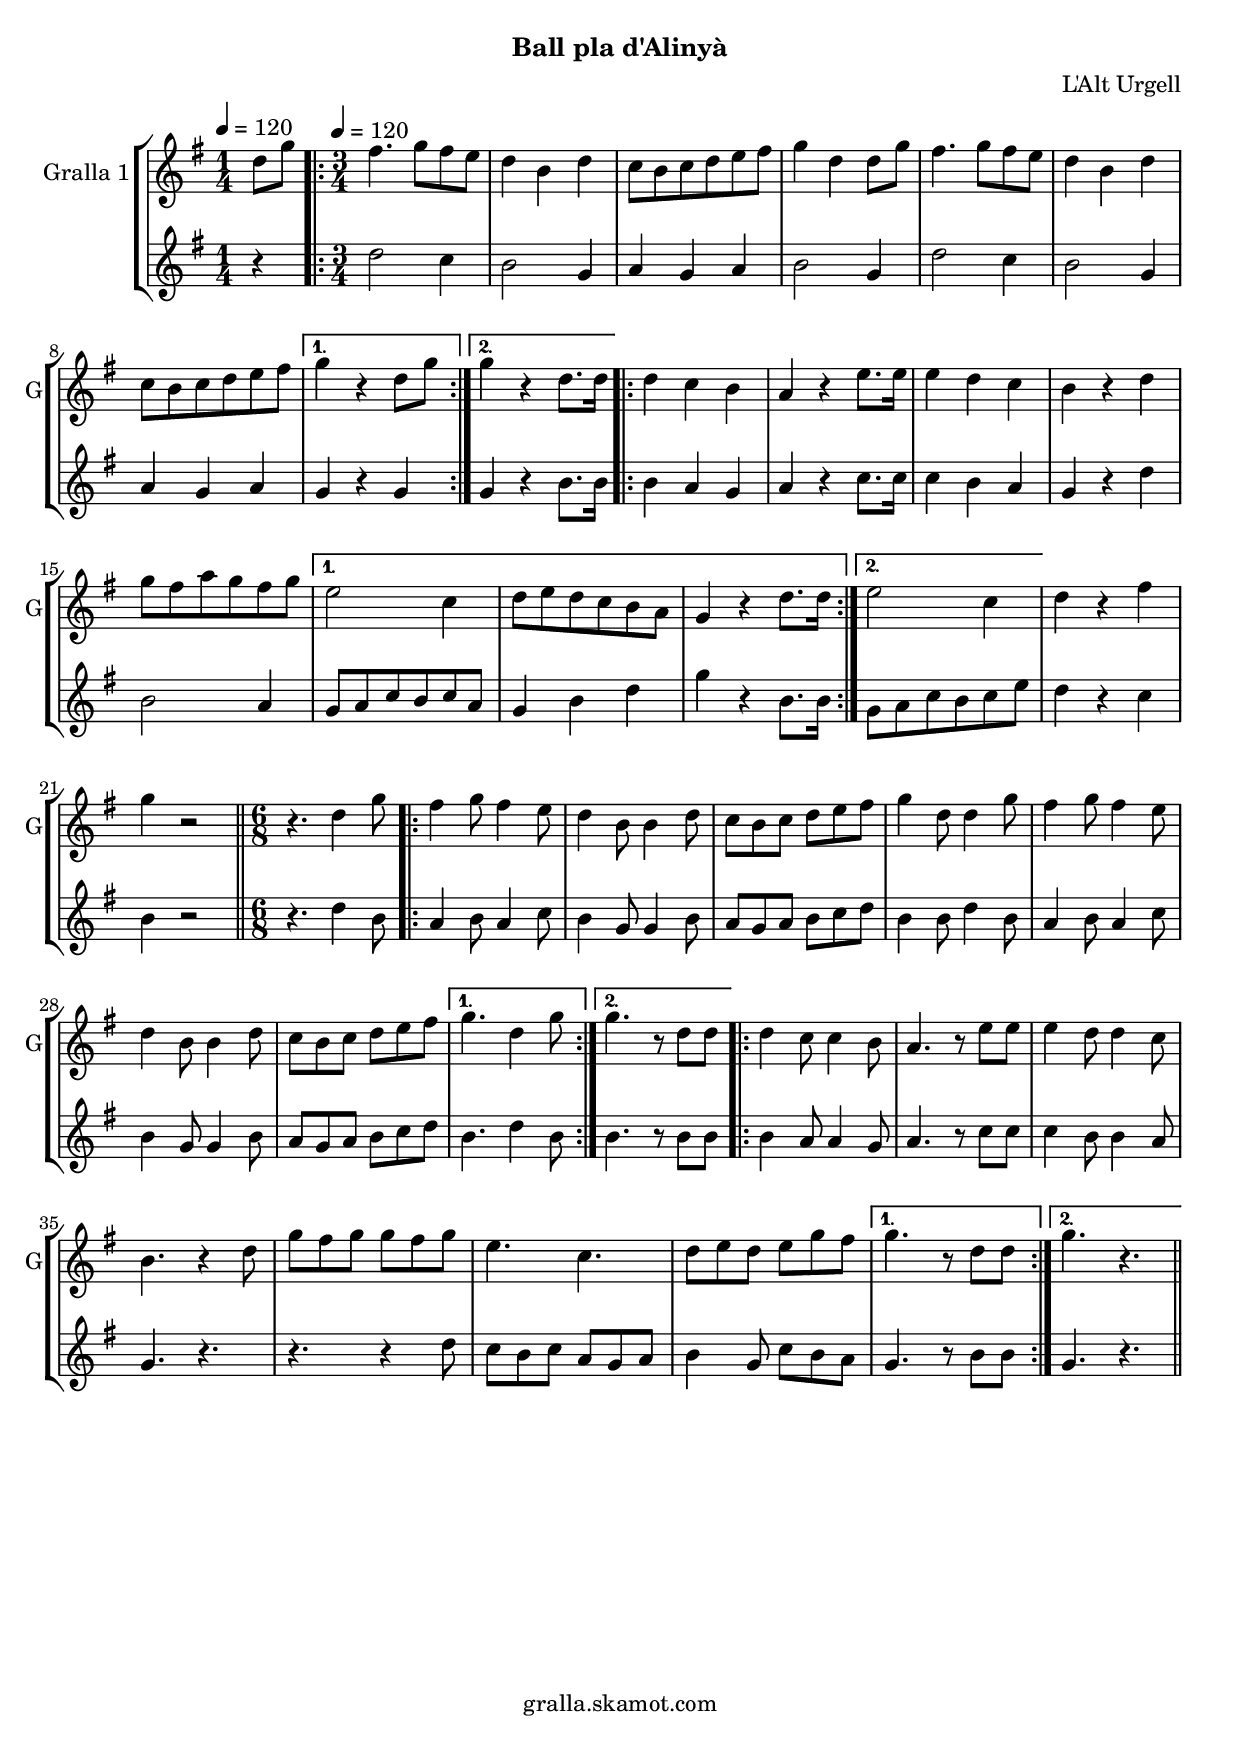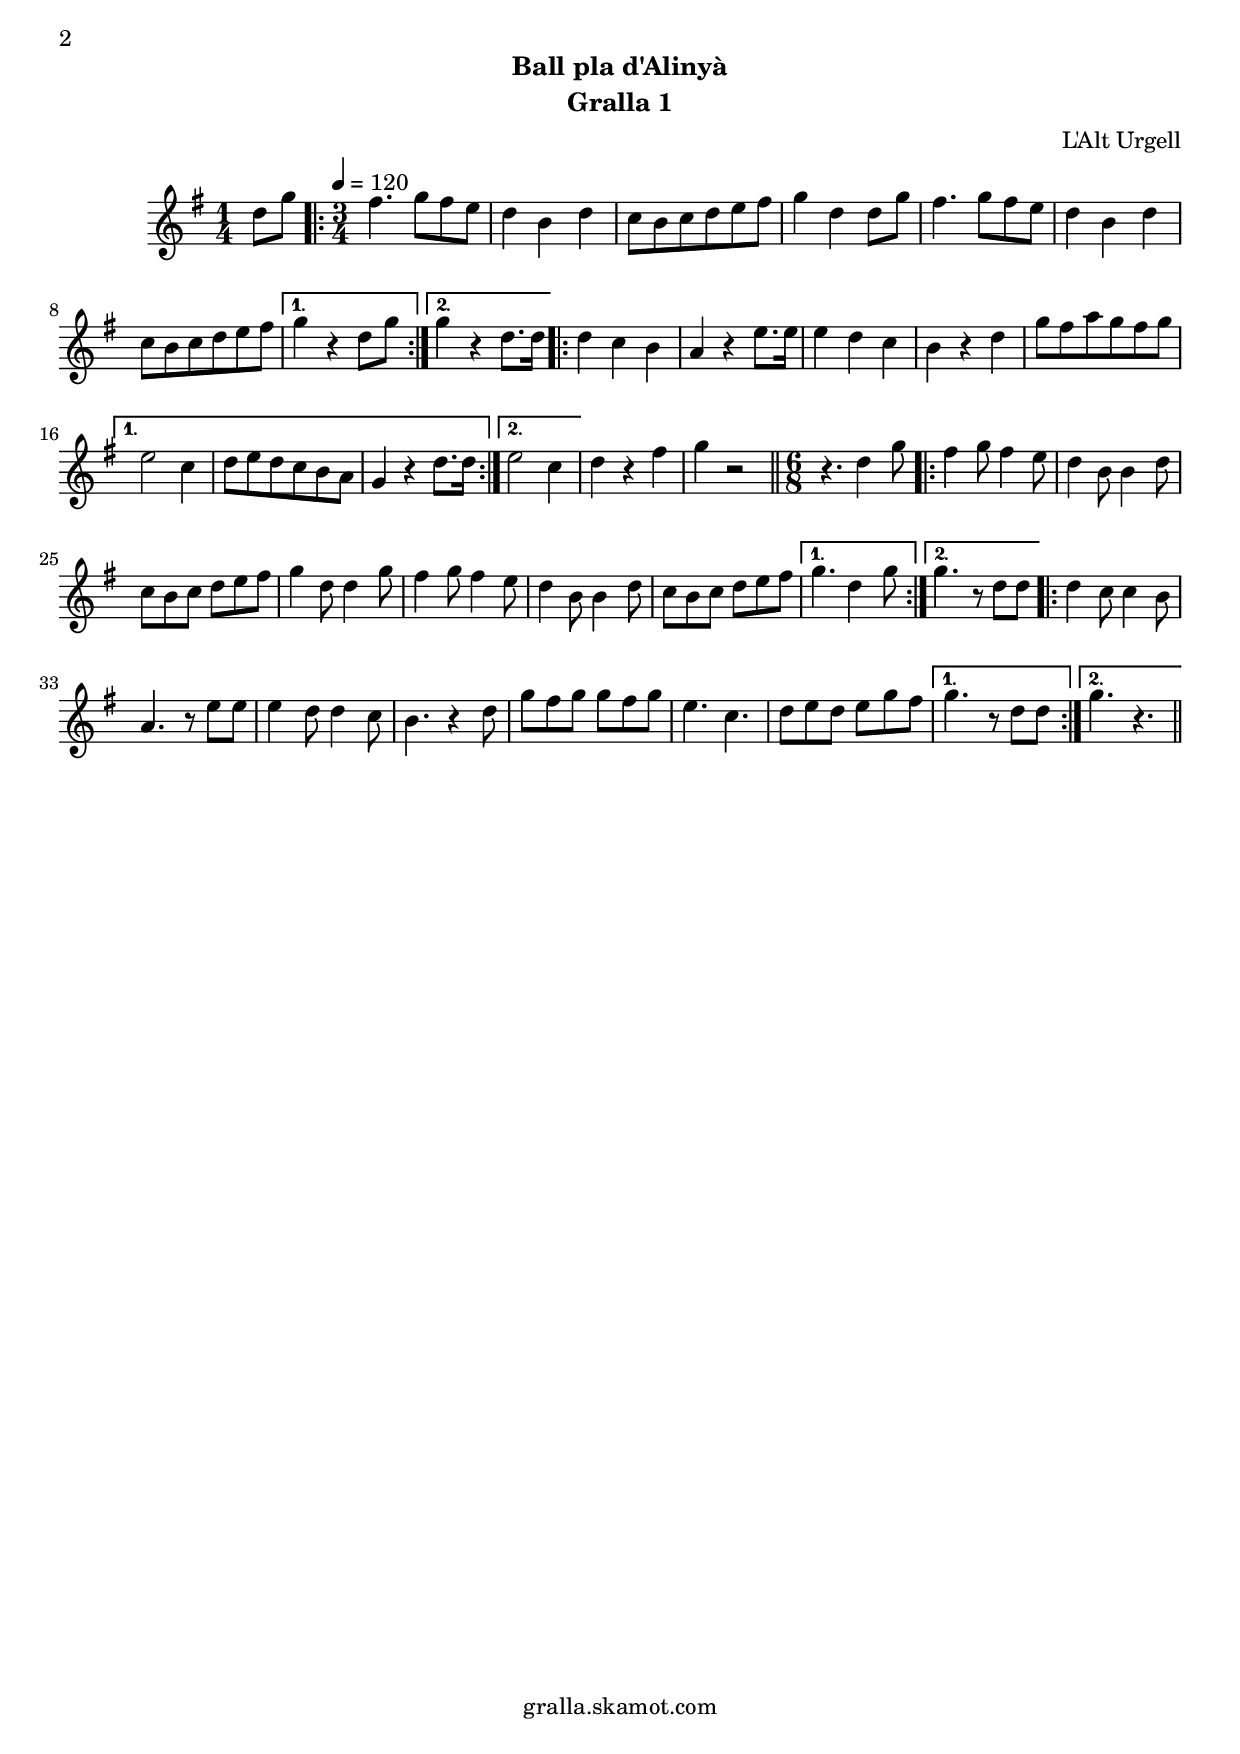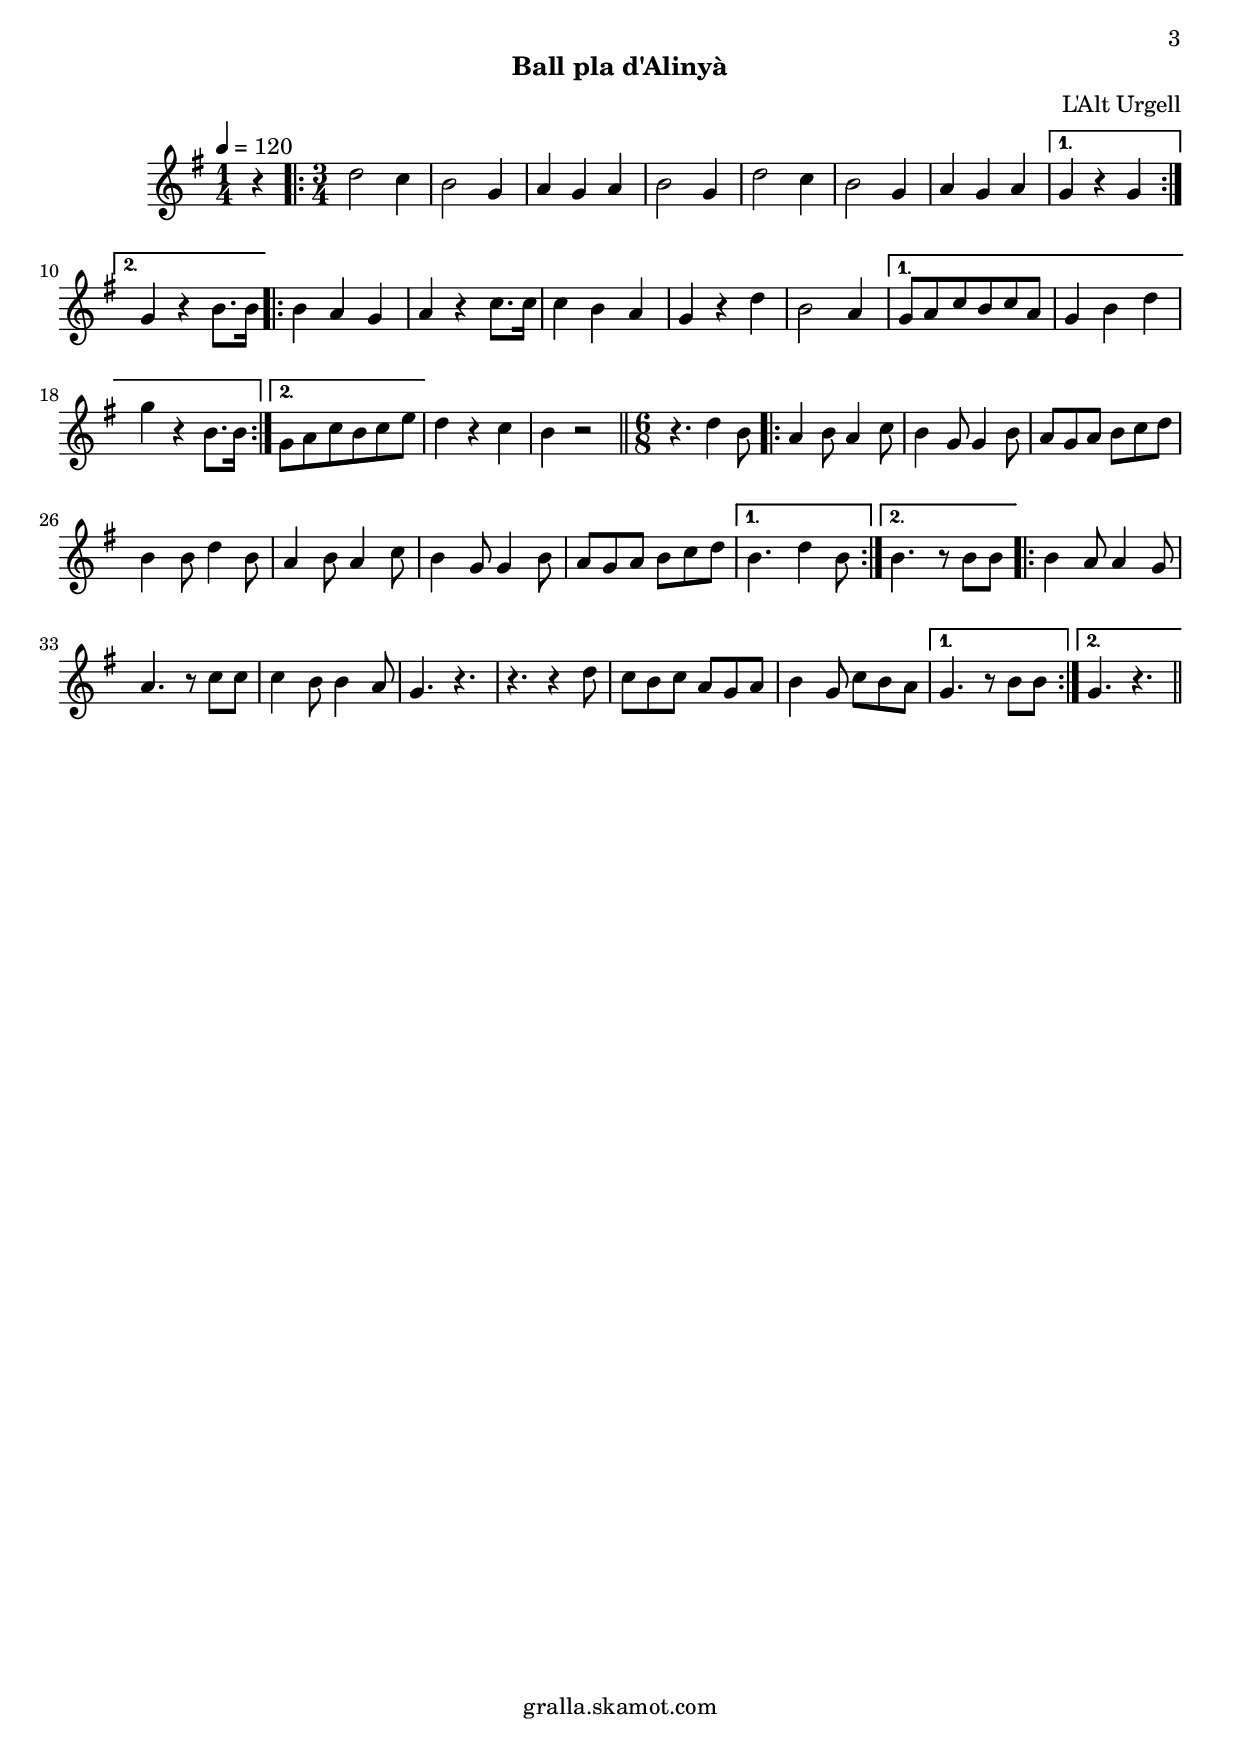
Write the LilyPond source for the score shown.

\version "2.16.2"

\header {
  dedication=""
  title=""
  subtitle="Ball pla d'Alinyà"
  subsubtitle=""
  poet=""
  meter=""
  piece=""
  composer=""
  arranger="L'Alt Urgell"
  opus=""
  instrument=""
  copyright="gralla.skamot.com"
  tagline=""
}

liniaroAa =
\relative d''
{
  \clef treble
  \key g \major
  \time 1/4
  d8 g \tempo 4 = 120  |
  \time 3/4   \repeat volta 2 { fis4. g8 fis e  |
  d4 b d  |
  c8 b c d e fis  |
  %05
  g4 d d8 g  |
  fis4. g8 fis e  |
  d4 b d  |
  c8 b c d e fis }
  \alternative { { g4 r d8 g }
  %10
  { g4 r d8. d16 } }
  \repeat volta 2 { d4 c b  |
  a4 r e'8. e16  |
  e4 d c  |
  b4 r d  |
  %15
  g8 fis a g fis g }
  \alternative { { e2 c4  |
  d8 e d c b a  |
  g4 r d'8. d16 }
  { e2 c4 } }
  %20
  d4 r fis  |
  g4 r2  \bar "||"
  \time 6/8   r4. d4 g8  |
  \repeat volta 2 { fis4 g8 fis4 e8  |
  d4 b8 b4 d8  |
  %25
  c8 b c d e fis  |
  g4 d8 d4 g8  |
  fis4 g8 fis4 e8  |
  d4 b8 b4 d8  |
  c8 b c d e fis }
  %30
  \alternative { { g4. d4 g8 }
  { g4. r8 d d } }
  \repeat volta 2 { d4 c8 c4 b8  |
  a4. r8 e' e  |
  e4 d8 d4 c8  |
  %35
  b4. r4 d8  |
  g8 fis g g fis g  |
  e4. c  |
  d8 e d e g fis }
  \alternative { { g4. r8 d d }
  %40
  { g4. r } } \bar "||"
}

liniaroAb =
\relative d''
{
  \tempo 4 = 120
  \clef treble
  \key g \major
  \time 1/4
  r4  |
  \time 3/4   \repeat volta 2 { d2 c4  |
  b2 g4  |
  a4 g a  |
  %05
  b2 g4  |
  d'2 c4  |
  b2 g4  |
  a4 g a }
  \alternative { { g4 r g }
  %10
  { g4 r b8. b16 } }
  \repeat volta 2 { b4 a g  |
  a4 r c8. c16  |
  c4 b a  |
  g4 r d'  |
  %15
  b2 a4 }
  \alternative { { g8 a c b c a  |
  g4 b d  |
  g4 r b,8. b16 }
  { g8 a c b c e } }
  %20
  d4 r c  |
  b4 r2  \bar "||"
  \time 6/8   r4. d4 b8  |
  \repeat volta 2 { a4 b8 a4 c8  |
  b4 g8 g4 b8  |
  %25
  a8 g a b c d  |
  b4 b8 d4 b8  |
  a4 b8 a4 c8  |
  b4 g8 g4 b8  |
  a8 g a b c d }
  %30
  \alternative { { b4. d4 b8 }
  { b4. r8 b b } }
  \repeat volta 2 { b4 a8 a4 g8  |
  a4. r8 c c  |
  c4 b8 b4 a8  |
  %35
  g4. r  |
  r4. r4 d'8  |
  c8 b c a g a  |
  b4 g8 c b a }
  \alternative { { g4. r8 b b }
  %40
  { g4. r } } \bar "||"
}

\bookpart {
  \score {
    \new StaffGroup {
      \override Score.RehearsalMark #'self-alignment-X = #LEFT
      <<
        \new Staff \with {instrumentName = #"Gralla 1" shortInstrumentName = #"G"} \liniaroAa
        \new Staff \with {instrumentName = #"" shortInstrumentName = #" "} \liniaroAb
      >>
    }
    \layout {}
  }
  \score { \unfoldRepeats
    \new StaffGroup {
      \override Score.RehearsalMark #'self-alignment-X = #LEFT
      <<
        \new Staff \with {instrumentName = #"Gralla 1" shortInstrumentName = #"G"} \liniaroAa
        \new Staff \with {instrumentName = #"" shortInstrumentName = #" "} \liniaroAb
      >>
    }
    \midi {
      \set Staff.midiInstrument = "oboe"
      \set DrumStaff.midiInstrument = "drums"
    }
  }
}

\bookpart {
  \header {instrument="Gralla 1"}
  \score {
    \new StaffGroup {
      \override Score.RehearsalMark #'self-alignment-X = #LEFT
      <<
        \new Staff \liniaroAa
      >>
    }
    \layout {}
  }
  \score { \unfoldRepeats
    \new StaffGroup {
      \override Score.RehearsalMark #'self-alignment-X = #LEFT
      <<
        \new Staff \liniaroAa
      >>
    }
    \midi {
      \set Staff.midiInstrument = "oboe"
      \set DrumStaff.midiInstrument = "drums"
    }
  }
}

\bookpart {
  \header {instrument=""}
  \score {
    \new StaffGroup {
      \override Score.RehearsalMark #'self-alignment-X = #LEFT
      <<
        \new Staff \liniaroAb
      >>
    }
    \layout {}
  }
  \score { \unfoldRepeats
    \new StaffGroup {
      \override Score.RehearsalMark #'self-alignment-X = #LEFT
      <<
        \new Staff \liniaroAb
      >>
    }
    \midi {
      \set Staff.midiInstrument = "oboe"
      \set DrumStaff.midiInstrument = "drums"
    }
  }
}

